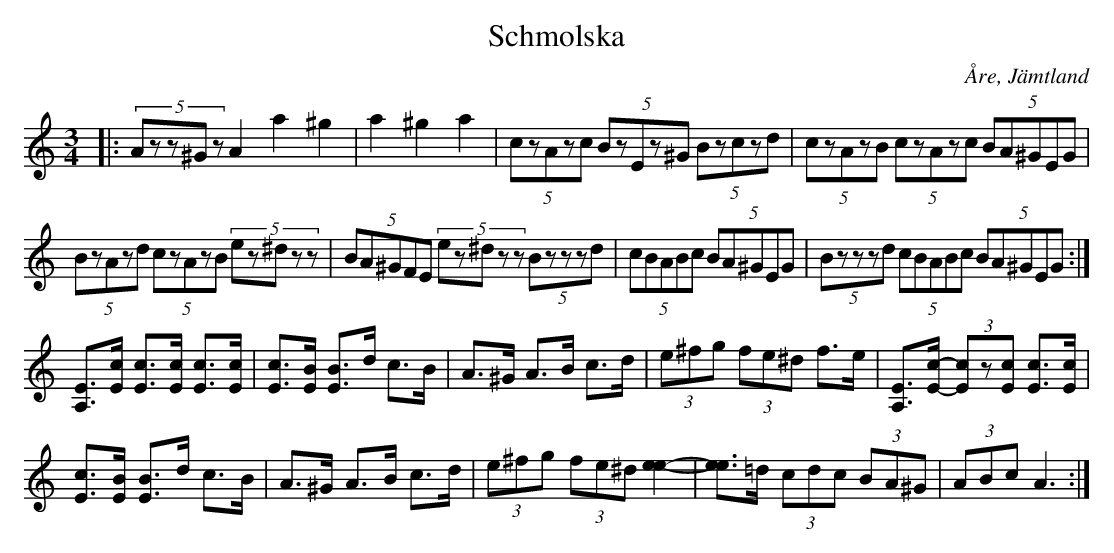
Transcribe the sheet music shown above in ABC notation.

X:1
T:Schmolska
O:Åre, Jämtland
M:3/4
L:1/8
K:Am
|: (5:2Azz^Gz A2 a2 ^g2|a2 ^g2 a2|  (5:2czAzc (5:2BzEz^G (5:2Bzczd|  (5:2czAzB (5:2czAzc (5:2BA^GEG|
 (5:2BzAzd (5:2czAzB (5:2ez^dzz|  (5:2BA^GFE (5:2ez^dzz (5:2Bzzzd|  (5:2cBABc (5:2BA^GEG | (5:2Bzzzd (5:2cBABc (5:2BA^GEG  :|
[EA,]>[cE] [cE]>[cE] [cE]>[cE] | [cE]>[BE] [BE]>d c>B | A>^G A>B c>d | (3e^fg (3fe^d f>e | [EA,]>[c-E-] (3[cE]z[cE] [cE]>[cE] |
[cE]>[BE] [BE]>d c>B | A>^G A>B c>d | (3e^fg (3fe^d [e2-e2-] | [ee]>=d (3cdc (3BA^G | (3ABc A3 :|]
